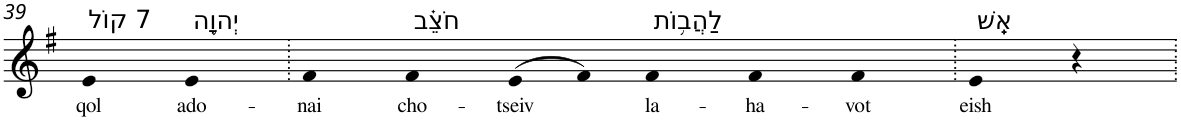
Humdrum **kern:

**kern	**text
*part1	*part1
*staff1	*staff1
*I"Piano	*
*I'Pno	*
!!LO:PB:g=z
*clefG2	*
*k[f#]	*
*G:	*
=39	=39
!LO:TX:a:t=7 קוֹל	!
!	!LO:LY:b
4e	qol
!LO:TX:a:t=יְהוָ֥ה	!
!	!LO:LY:b
4e	ado-
=40.	=40.
!	!LO:LY:b
4f#	-nai
!LO:TX:a:t=חֹצֵ֗ב	!
!	!LO:LY:b
4f#	cho-
!	!LO:LY:b
(>8e	-tseiv
8f#)	.
!LO:TX:a:t=לַהֲב֥וֹת	!
!	!LO:LY:b
4f#	la-
!	!LO:LY:b
4f#	-ha-
!	!LO:LY:b
4f#	-vot
=41.	=41.
!LO:TX:a:t=אֵֽשׁ	!
!	!LO:LY:b
4e	eish
4r	.
=.	=.
*-	*-
